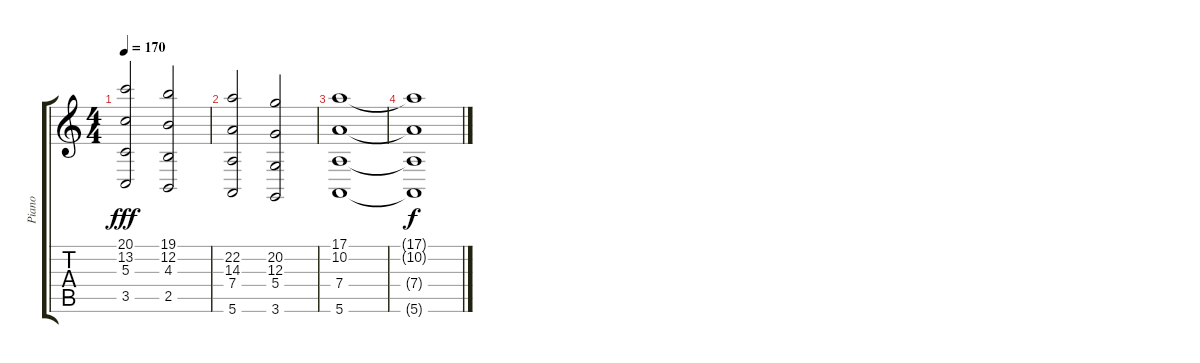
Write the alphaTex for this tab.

\track ("Piano" "Piano") {instrument brightacousticpiano}
\staff {score tabs}
\tuning (E4 B3 G3 D3 A2 E2) {hide}
\ts (4 4)
\tempo 170
\clef g2
\ks c
(20.1 13.2 5.3 3.5).2{dy fff} (19.1 12.2 4.3 2.5).2 |
(22.2 14.3 7.4 5.6).2 (20.2 12.3 5.4 3.6).2 |
\section ("" "")
(17.1 10.2 7.4 5.6).1 |
(17.1{t} 10.2{t} 7.4{t} 5.6{t}).1{dy f}
